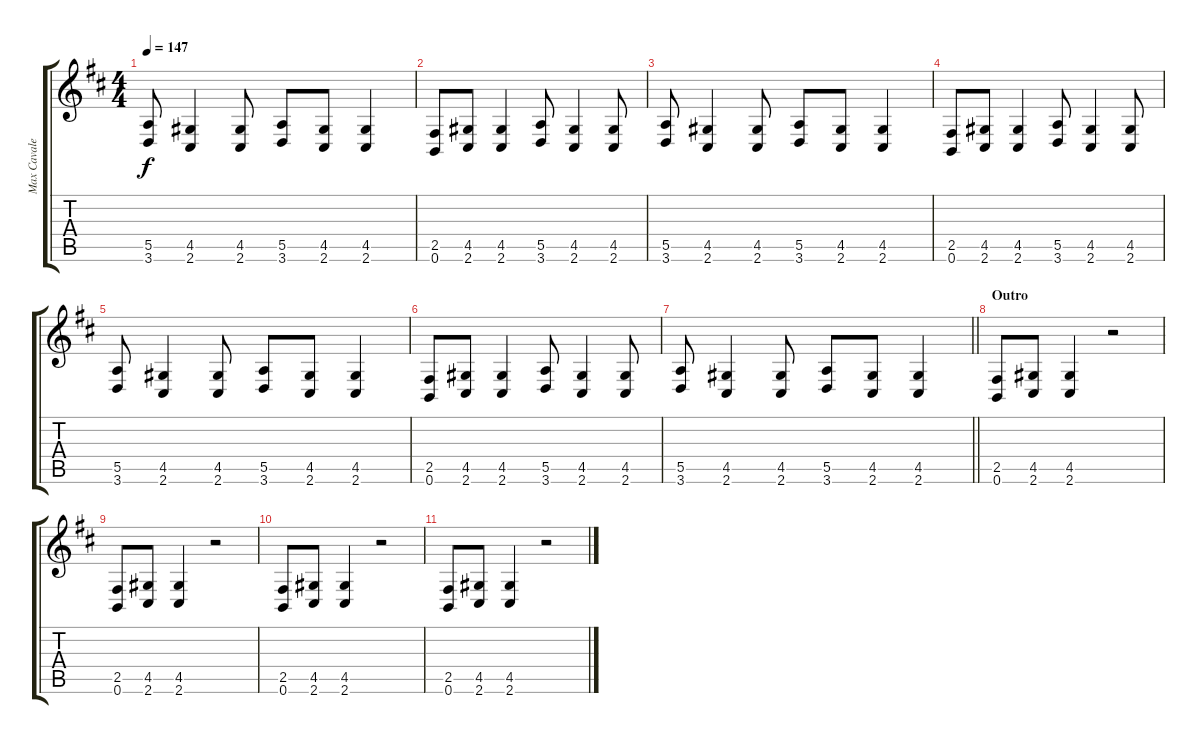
\track ("Max Cavalera (Rhythm)" "Max Cavale") {instrument distortionguitar}
\staff {score tabs}
\tuning (B3 Gb3 D3 A2 E2 B1) {hide}
\ts (4 4)
\tempo 147
\clef g2
\ks d
(5.5 3.6).8{dy f} (4.5 2.6).4 (4.5 2.6).8 (5.5 3.6).8 (4.5 2.6).8 (4.5 2.6).4 |
(2.5 0.6).8 (4.5 2.6).8 (4.5 2.6).4 (5.5 3.6).8 (4.5 2.6).4 (4.5 2.6).8 |
(5.5 3.6).8 (4.5 2.6).4 (4.5 2.6).8 (5.5 3.6).8 (4.5 2.6).8 (4.5 2.6).4 |
(2.5 0.6).8 (4.5 2.6).8 (4.5 2.6).4 (5.5 3.6).8 (4.5 2.6).4 (4.5 2.6).8 |
(5.5 3.6).8 (4.5 2.6).4 (4.5 2.6).8 (5.5 3.6).8 (4.5 2.6).8 (4.5 2.6).4 |
(2.5 0.6).8 (4.5 2.6).8 (4.5 2.6).4 (5.5 3.6).8 (4.5 2.6).4 (4.5 2.6).8 |
\barLineRight lightlight
(5.5 3.6).8 (4.5 2.6).4 (4.5 2.6).8 (5.5 3.6).8 (4.5 2.6).8 (4.5 2.6).4 |
\section ("" "Outro")
(2.5 0.6).8 (4.5 2.6).8 (4.5 2.6).4 r.2 |
(2.5 0.6).8 (4.5 2.6).8 (4.5 2.6).4 r.2 |
(2.5 0.6).8 (4.5 2.6).8 (4.5 2.6).4 r.2 |
(2.5 0.6).8 (4.5 2.6).8 (4.5 2.6).4 r.2
